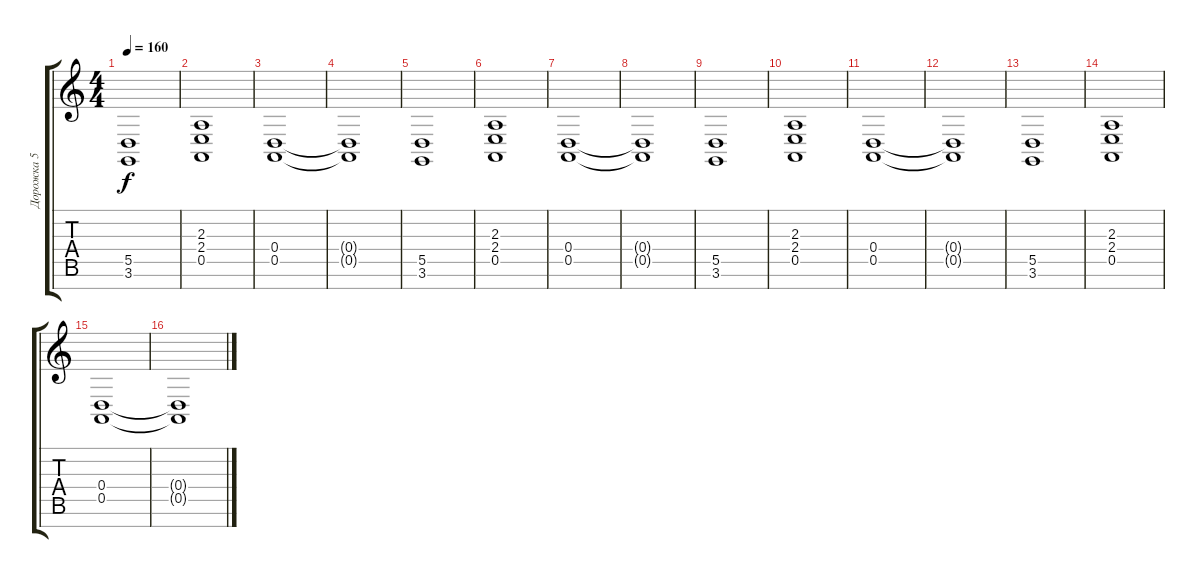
\track ("Дорожка 5" "Дорожка 5") {instrument churchorgan}
\staff {score tabs}
\tuning (E4 B3 G3 D3 A2 E2 B1) {hide}
\ts (4 4)
\tempo 160
\clef g2
\ks c
(5.5 3.6).1{dy f} |
(2.3 2.4 0.5).1 |
(0.4 0.5).1 |
(0.4{t} 0.5{t}).1 |
(5.5 3.6).1 |
(2.3 2.4 0.5).1 |
(0.4 0.5).1 |
(0.4{t} 0.5{t}).1 |
(5.5 3.6).1 |
(2.3 2.4 0.5).1 |
(0.4 0.5).1 |
(0.4{t} 0.5{t}).1 |
(5.5 3.6).1 |
(2.3 2.4 0.5).1 |
(0.4 0.5).1 |
(0.4{t} 0.5{t}).1
